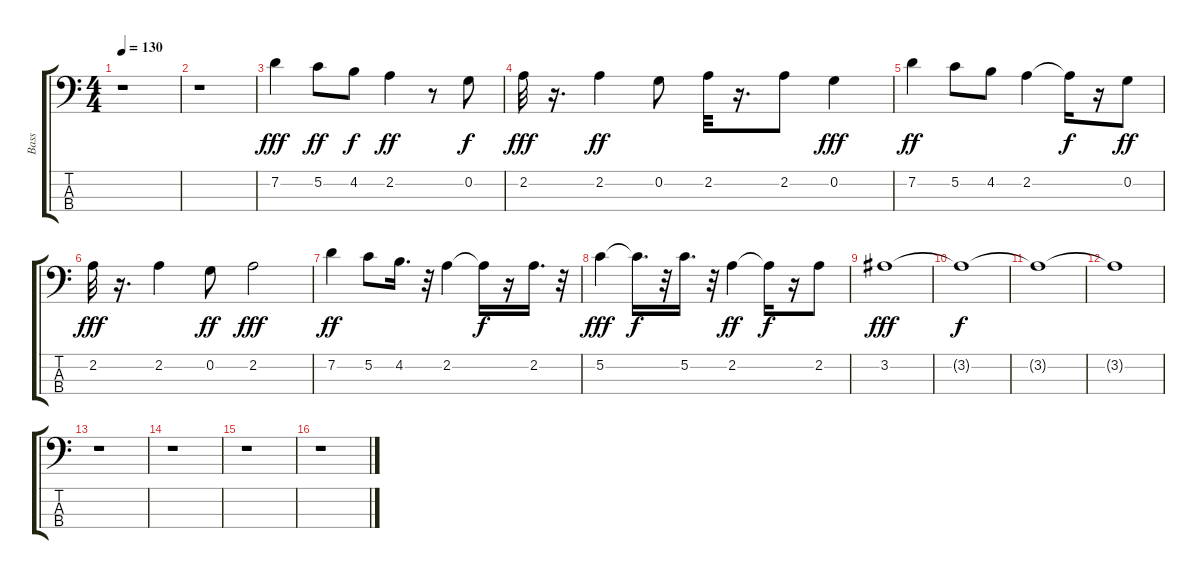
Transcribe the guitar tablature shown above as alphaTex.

\track ("Bass" "Bass") {instrument fretlessbass}
\staff {score tabs}
\tuning (C-1 G2 D2 A1) {hide}
\ts (4 4)
\tempo 130
\clef f4
\ks c
r.1{dy f} |
r.1 |
7.2.4{dy fff} 5.2.8{dy ff} 4.2.8{dy f} 2.2.4{dy ff} r.8 0.2.8{dy f} |
2.2.32{dy fff} r.16{d} 2.2.4{dy ff} 0.2.8 2.2.32 r.16{d} 2.2.8 0.2.4{dy fff} |
7.2.4{dy ff} 5.2.8 4.2.8 2.2.4 2.2{t}.16{dy f} r.16 0.2.8{dy ff} |
2.2.32{dy fff} r.16{d} 2.2.4 0.2.8{dy ff} 2.2.2{dy fff} |
7.2.4{dy ff} 5.2.8 4.2.16{d} r.32 2.2.4 2.2{t}.16{dy f} r.16 2.2.16{d} r.32 |
5.2.4{dy fff} 5.2{t}.16{d dy f} r.32 5.2.16{d} r.32 2.2.4{dy ff} 2.2{t}.16{dy f} r.16 2.2.8 |
3.2.1{dy fff} |
3.2{t}.1{dy f} |
3.2{t}.1 |
3.2{t}.1 |
r.1 |
r.1 |
r.1 |
r.1
